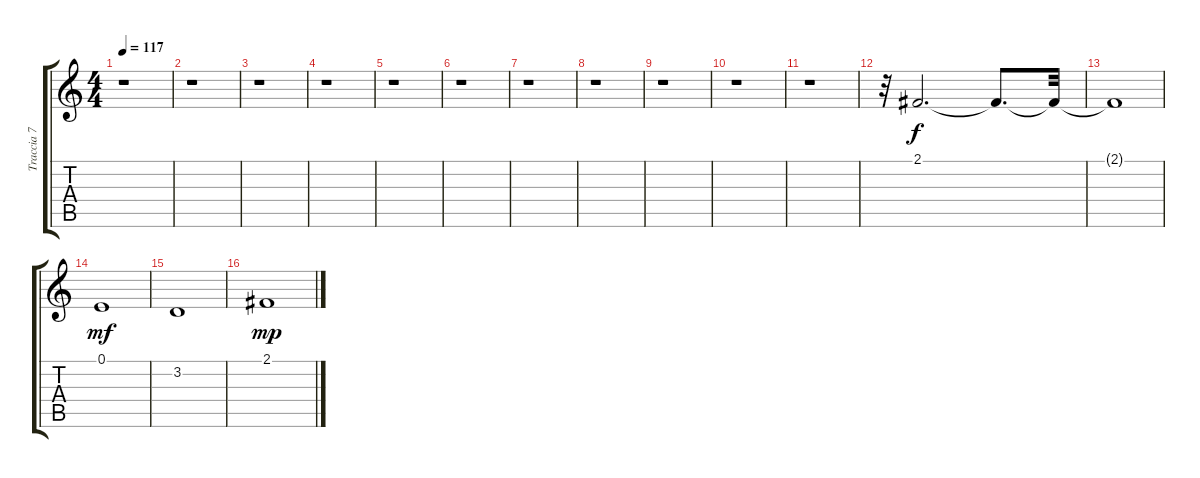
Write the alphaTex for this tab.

\track ("Traccia 7" "Traccia 7") {instrument tremolostrings}
\staff {score tabs}
\tuning (E4 B3 G3 D3 A2 E2) {hide}
\ts (4 4)
\tempo 117
\clef g2
\ks c
r.1{dy f} |
r.1 |
r.1 |
r.1 |
r.1 |
r.1 |
r.1 |
r.1 |
r.1 |
r.1 |
r.1 |
r.32 2.1.2{d balance 8} 2.1{t}.8{d} 2.1{t}.32 |
2.1{t}.1 |
0.1.1{dy mf balance 8} |
3.2.1 |
2.1.1{dy mp}
